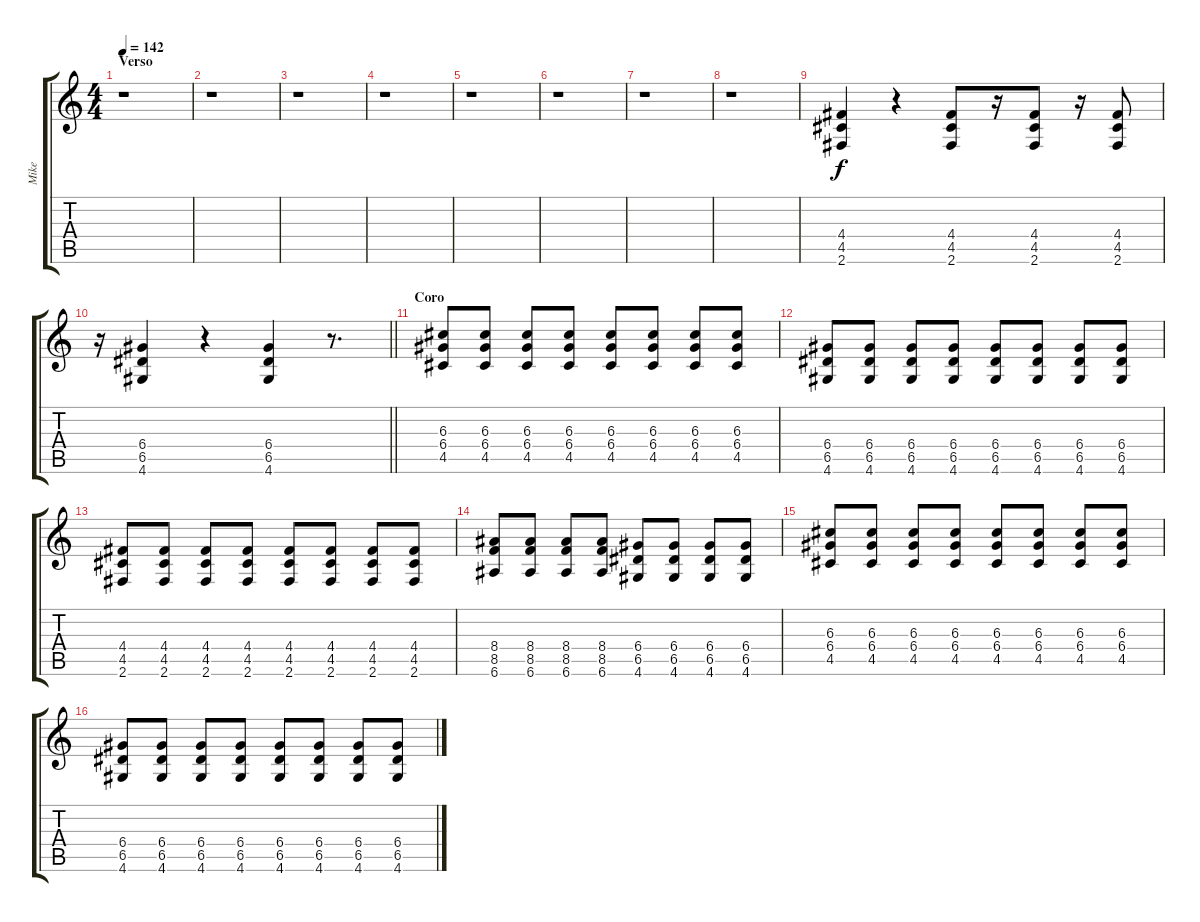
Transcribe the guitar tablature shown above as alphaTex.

\track ("Mike" "Mike") {instrument distortionguitar}
\staff {score tabs}
\tuning (E4 B3 G3 D3 A2 E2) {hide}
\ts (4 4)
\section ("" "Verso")
\tempo 142
\clef g2
\ks c
r.1{dy f} |
r.1 |
r.1 |
r.1 |
r.1 |
r.1 |
r.1 |
r.1 |
(4.4 4.5 2.6).4 r.4 (4.4 4.5 2.6).8 r.16 (4.4 4.5 2.6).8 r.16 (4.4 4.5 2.6).8 |
\barLineRight lightlight
r.16 (6.4 6.5 4.6).4 r.4 (6.4 6.5 4.6).4 r.8{d} |
\section ("" "Coro")
(6.3 6.4 4.5).8 (6.3 6.4 4.5).8 (6.3 6.4 4.5).8 (6.3 6.4 4.5).8 (6.3 6.4 4.5).8 (6.3 6.4 4.5).8 (6.3 6.4 4.5).8 (6.3 6.4 4.5).8 |
(6.4 6.5 4.6).8 (6.4 6.5 4.6).8 (6.4 6.5 4.6).8 (6.4 6.5 4.6).8 (6.4 6.5 4.6).8 (6.4 6.5 4.6).8 (6.4 6.5 4.6).8 (6.4 6.5 4.6).8 |
(4.4 4.5 2.6).8 (4.4 4.5 2.6).8 (4.4 4.5 2.6).8 (4.4 4.5 2.6).8 (4.4 4.5 2.6).8 (4.4 4.5 2.6).8 (4.4 4.5 2.6).8 (4.4 4.5 2.6).8 |
(8.4 8.5 6.6).8 (8.4 8.5 6.6).8 (8.4 8.5 6.6).8 (8.4 8.5 6.6).8 (6.4 6.5 4.6).8 (6.4 6.5 4.6).8 (6.4 6.5 4.6).8 (6.4 6.5 4.6).8 |
(6.3 6.4 4.5).8 (6.3 6.4 4.5).8 (6.3 6.4 4.5).8 (6.3 6.4 4.5).8 (6.3 6.4 4.5).8 (6.3 6.4 4.5).8 (6.3 6.4 4.5).8 (6.3 6.4 4.5).8 |
(6.4 6.5 4.6).8 (6.4 6.5 4.6).8 (6.4 6.5 4.6).8 (6.4 6.5 4.6).8 (6.4 6.5 4.6).8 (6.4 6.5 4.6).8 (6.4 6.5 4.6).8 (6.4 6.5 4.6).8
